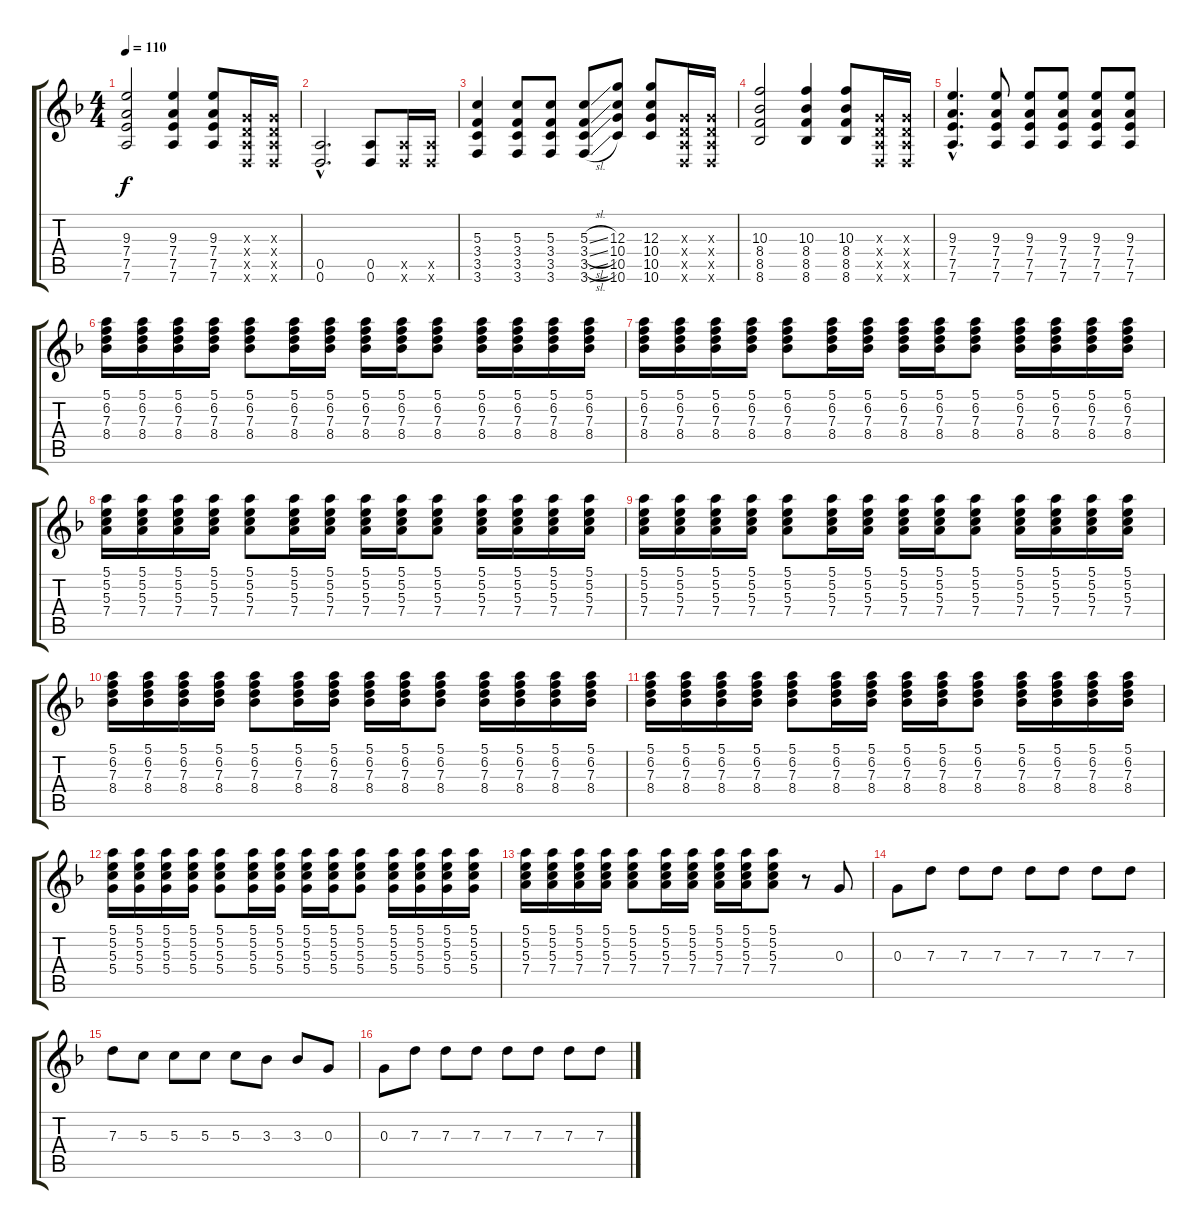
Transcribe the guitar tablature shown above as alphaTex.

\track "" {instrument distortionguitar}
\staff {score tabs}
\tuning (E4 B3 G3 D3 A2 D2) {hide}
\ts (4 4)
\tempo 110
\clef g2
\ks f
(9.3 7.4 7.5 7.6).2{dy f} (9.3 7.4 7.5 7.6).4 (9.3 7.4 7.5 7.6).8 (0.3{x} 0.4{x} 0.5{x} 0.6{x}).16 (0.3{x} 0.4{x} 0.5{x} 0.6{x}).16 |
(0.5{hac} 0.6{hac}).2{d} (0.5 0.6).8 (0.5{x} 0.6{x}).16 (0.5{x} 0.6{x}).16 |
(5.3 3.4 3.5 3.6).4 (5.3 3.4 3.5 3.6).8 (5.3 3.4 3.5 3.6).8 (5.3{sl} 3.4{sl} 3.5{sl} 3.6{sl}).8 (12.3 10.4 10.5 10.6).8 (12.3 10.4 10.5 10.6).8 (0.3{x} 0.4{x} 0.5{x} 0.6{x}).16 (0.3{x} 0.4{x} 0.5{x} 0.6{x}).16 |
(10.3 8.4 8.5 8.6).2 (10.3 8.4 8.5 8.6).4 (10.3 8.4 8.5 8.6).8 (0.3{x} 0.4{x} 0.5{x} 0.6{x}).16 (0.3{x} 0.4{x} 0.5{x} 0.6{x}).16 |
(9.3{hac} 7.4{hac} 7.5{hac} 7.6{hac}).4{d} (9.3 7.4 7.5 7.6).8 (9.3 7.4 7.5 7.6).8 (9.3 7.4 7.5 7.6).8 (9.3 7.4 7.5 7.6).8 (9.3 7.4 7.5 7.6).8 |
(5.1 6.2 7.3 8.4).16 (5.1 6.2 7.3 8.4).16 (5.1 6.2 7.3 8.4).16 (5.1 6.2 7.3 8.4).16 (5.1 6.2 7.3 8.4).8 (5.1 6.2 7.3 8.4).16 (5.1 6.2 7.3 8.4).16 (5.1 6.2 7.3 8.4).16 (5.1 6.2 7.3 8.4).16 (5.1 6.2 7.3 8.4).8 (5.1 6.2 7.3 8.4).16 (5.1 6.2 7.3 8.4).16 (5.1 6.2 7.3 8.4).16 (5.1 6.2 7.3 8.4).16 |
(5.1 6.2 7.3 8.4).16 (5.1 6.2 7.3 8.4).16 (5.1 6.2 7.3 8.4).16 (5.1 6.2 7.3 8.4).16 (5.1 6.2 7.3 8.4).8 (5.1 6.2 7.3 8.4).16 (5.1 6.2 7.3 8.4).16 (5.1 6.2 7.3 8.4).16 (5.1 6.2 7.3 8.4).16 (5.1 6.2 7.3 8.4).8 (5.1 6.2 7.3 8.4).16 (5.1 6.2 7.3 8.4).16 (5.1 6.2 7.3 8.4).16 (5.1 6.2 7.3 8.4).16 |
(5.1 5.2 5.3 7.4).16 (5.1 5.2 5.3 7.4).16 (5.1 5.2 5.3 7.4).16 (5.1 5.2 5.3 7.4).16 (5.1 5.2 5.3 7.4).8 (5.1 5.2 5.3 7.4).16 (5.1 5.2 5.3 7.4).16 (5.1 5.2 5.3 7.4).16 (5.1 5.2 5.3 7.4).16 (5.1 5.2 5.3 7.4).8 (5.1 5.2 5.3 7.4).16 (5.1 5.2 5.3 7.4).16 (5.1 5.2 5.3 7.4).16 (5.1 5.2 5.3 7.4).16 |
(5.1 5.2 5.3 7.4).16 (5.1 5.2 5.3 7.4).16 (5.1 5.2 5.3 7.4).16 (5.1 5.2 5.3 7.4).16 (5.1 5.2 5.3 7.4).8 (5.1 5.2 5.3 7.4).16 (5.1 5.2 5.3 7.4).16 (5.1 5.2 5.3 7.4).16 (5.1 5.2 5.3 7.4).16 (5.1 5.2 5.3 7.4).8 (5.1 5.2 5.3 7.4).16 (5.1 5.2 5.3 7.4).16 (5.1 5.2 5.3 7.4).16 (5.1 5.2 5.3 7.4).16 |
(5.1 6.2 7.3 8.4).16 (5.1 6.2 7.3 8.4).16 (5.1 6.2 7.3 8.4).16 (5.1 6.2 7.3 8.4).16 (5.1 6.2 7.3 8.4).8 (5.1 6.2 7.3 8.4).16 (5.1 6.2 7.3 8.4).16 (5.1 6.2 7.3 8.4).16 (5.1 6.2 7.3 8.4).16 (5.1 6.2 7.3 8.4).8 (5.1 6.2 7.3 8.4).16 (5.1 6.2 7.3 8.4).16 (5.1 6.2 7.3 8.4).16 (5.1 6.2 7.3 8.4).16 |
(5.1 6.2 7.3 8.4).16 (5.1 6.2 7.3 8.4).16 (5.1 6.2 7.3 8.4).16 (5.1 6.2 7.3 8.4).16 (5.1 6.2 7.3 8.4).8 (5.1 6.2 7.3 8.4).16 (5.1 6.2 7.3 8.4).16 (5.1 6.2 7.3 8.4).16 (5.1 6.2 7.3 8.4).16 (5.1 6.2 7.3 8.4).8 (5.1 6.2 7.3 8.4).16 (5.1 6.2 7.3 8.4).16 (5.1 6.2 7.3 8.4).16 (5.1 6.2 7.3 8.4).16 |
(5.1 5.2 5.3 5.4).16 (5.1 5.2 5.3 5.4).16 (5.1 5.2 5.3 5.4).16 (5.1 5.2 5.3 5.4).16 (5.1 5.2 5.3 5.4).8 (5.1 5.2 5.3 5.4).16 (5.1 5.2 5.3 5.4).16 (5.1 5.2 5.3 5.4).16 (5.1 5.2 5.3 5.4).16 (5.1 5.2 5.3 5.4).8 (5.1 5.2 5.3 5.4).16 (5.1 5.2 5.3 5.4).16 (5.1 5.2 5.3 5.4).16 (5.1 5.2 5.3 5.4).16 |
(5.1 5.2 5.3 7.4).16 (5.1 5.2 5.3 7.4).16 (5.1 5.2 5.3 7.4).16 (5.1 5.2 5.3 7.4).16 (5.1 5.2 5.3 7.4).8 (5.1 5.2 5.3 7.4).16 (5.1 5.2 5.3 7.4).16 (5.1 5.2 5.3 7.4).16 (5.1 5.2 5.3 7.4).16 (5.1 5.2 5.3 7.4).8 r.8 0.3.8 |
0.3.8 7.3.8 7.3.8 7.3.8 7.3.8 7.3.8 7.3.8 7.3.8 |
7.3.8 5.3.8 5.3.8 5.3.8 5.3.8 3.3.8 3.3.8 0.3.8 |
0.3.8 7.3.8 7.3.8 7.3.8 7.3.8 7.3.8 7.3.8 7.3.8
